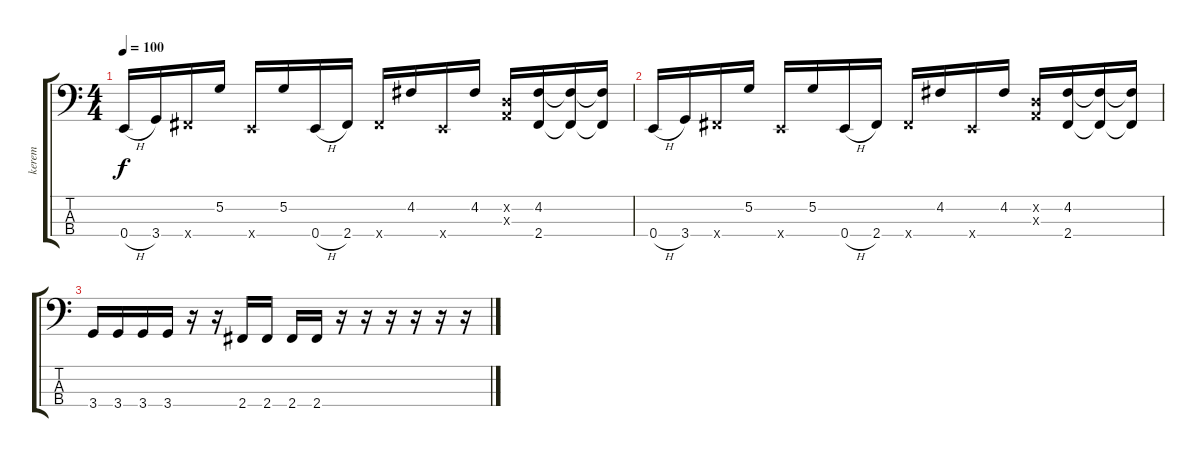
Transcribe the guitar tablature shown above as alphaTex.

\track ("kerem" "kerem") {instrument slapbass1}
\staff {score tabs}
\tuning (G2 D2 A1 E1) {hide}
\ts (4 4)
\tempo 100
\clef f4
\ks c
0.4{h}.16{dy f} 3.4.16 2.4{x}.16 5.2.16 0.4{x}.16 5.2.16 0.4{h}.16 2.4.16 2.4{x}.16 4.2.16 0.4{x}.16 4.2.16 (0.2{x} 0.3{x}).16 (4.2 2.4).16 (4.2{t} 2.4{t}).16 (4.2{t} 2.4{t}).16 |
0.4{h}.16 3.4.16 2.4{x}.16 5.2.16 0.4{x}.16 5.2.16 0.4{h}.16 2.4.16 2.4{x}.16 4.2.16 0.4{x}.16 4.2.16 (0.2{x} 0.3{x}).16 (4.2 2.4).16 (4.2{t} 2.4{t}).16 (4.2{t} 2.4{t}).16 |
3.4.16 3.4.16 3.4.16 3.4.16 r.16 r.16 2.4.16 2.4.16 2.4.16 2.4.16 r.16 r.16 r.16 r.16 r.16 r.16
